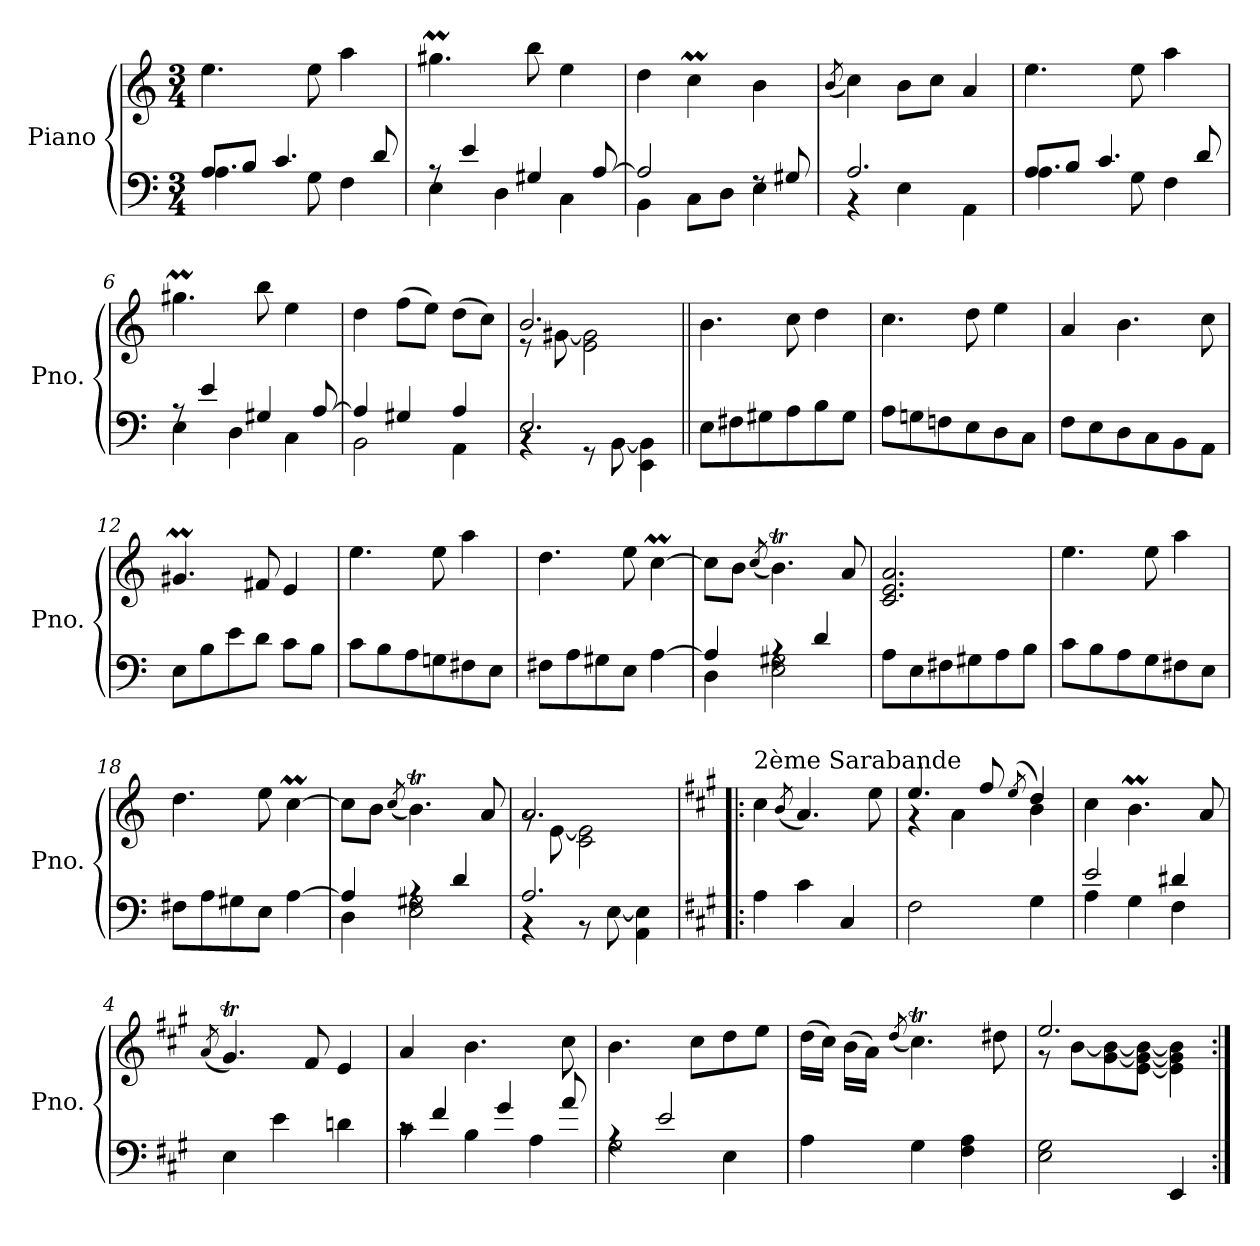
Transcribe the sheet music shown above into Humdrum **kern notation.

**kern	**kern
*part1	*part1
*staff2	*staff1
*I"Piano	*
*I'Pno.	*
*clefF4	*clefG2
*k[]	*k[]
*M3/4	*M3/4
*MM80	*MM80
=1	=1
!LO:N:head=solid	!
*^	*
8A/L	4.A\	4.ee\
8B/J	.	.
4.c/	.	.
.	8G\	8ee\
.	4F\	4aa\
8d/	.	.
=2	=2	=2
8rA	4E\	4.gg#Xm\
4e/	.	.
.	4D\	.
4G#X/	.	8bb\
.	4C\	4ee\
[8A/	.	.
=3	=3	=3
2A/]	4BB\	4dd\
.	8C\L	4ccM\
.	8D\J	.
8rF	4E\	4b\
8G#X/	.	.
=4	=4	=4
.	.	(<8qb/
2.A/	4rBB	4cc\)
.	4E\	8b\L
.	.	8cc\J
.	4AA\	4a/
!!LO:LB:g=z
=5	=5	=5
!LO:N:head=solid	!	!
8A/L	4.A\	4.ee\
8B/J	.	.
4.c/	.	.
.	8G\	8ee\
.	4F\	4aa\
8d/	.	.
=6	=6	=6
8rA	4E\	4.gg#Xm\
4e/	.	.
.	4D\	.
4G#X/	.	8bb\
.	4C\	4ee\
[8A/	.	.
=7	=7	=7
4A/]	2BB\	4dd\
4G#X/	.	(>8ff\L
.	.	8ee\J)
4A/	4AA\	(>8dd\L
.	.	8cc\J)
=8	=8	=8
*	*	*^
2.E/	4rBB	2.b/	8r
.	.	.	[8g#X\
.	8r	.	2e\ 2g#\]
.	[8BB\	.	.
.	4EE\ 4BB\]	.	.
*v	*v	*	*
*	*v	*v
=9||	=9||
8E\L	4.b\
8F#X\	.
8G#X\	.
8A\	8cc\
8B\	4dd\
8G#\J	.
!!LO:LB:g=z
=10	=10
8A\L	4.cc\
8Gn\	.
8Fn\	.
8E\	8dd\
8D\	4ee\
8C\J	.
=11	=11
8F\L	4a/
8E\	.
8D\	4.b\
8C\	.
8BB\	.
8AA\J	8cc\
=12	=12
8E\L	4.g#Xm/
8B\	.
8e\	.
8d\J	8f#X/
8c\L	4e/
8B\J	.
=13	=13
8c\L	4.ee\
8B\	.
8A\	.
8Gn\	8ee\
8F#X\	4aa\
8E\J	.
=14	=14
8F#X\L	4.dd\
8A\	.
8G#X\	.
8E\J	8ee\
[4A\	[4ccM\
!!LO:LB:g=z
=15	=15
*^	*
4A/]	4D\	8cc\L]
.	.	8b\J
.	.	(<8qcc/
4rA	2E\ 2G#X\	4.bt\)
4d/	.	.
.	.	8a/
*v	*v	*
=16	=16
8A\L	2.c/ 2.e/ 2.a/
8E\	.
8F#X\	.
8G#X\	.
8A\	.
8B\J	.
=17	=17
8c\L	4.ee\
8B\	.
8A\	.
8G\	8ee\
8F#X\	4aa\
8E\J	.
=18	=18
8F#X\L	4.dd\
8A\	.
8G#X\	.
8E\J	8ee\
[4A\	[4ccM\
=19	=19
*^	*
4A/]	4D\	8cc\L]
.	.	8b\J
.	.	(<8qcc/
4rA	2E\ 2G#X\	4.bt\)
4d/	.	.
.	.	8a/
=20	=20	=20
*	*	*^
2.A/	4r	2.a/	8rg
.	.	.	[8e\
.	8r	.	2c\ 2e\]
.	[8E\	.	.
.	4AA\ 4E\]	.	.
*v	*v	*	*
*	*v	*v
!!LO:LB:g=z
=1!|:	=1!|:
*k[f#c#g#]	*k[f#c#g#]
*	*MM70
*^	*
!	!	!LO:TX:a:t=2ème Sarabande
!LO:TX:a:t=2ème Sarabande	!	!
*v	*v	*
4A\	4cc#\
.	(<8qb/
4c#\	4.a/)
4C#/	.
.	8ee\
=2	=2
*	*^
2F#\	4.ee/	4r
.	.	4a\
.	8ff#/	.
.	(<8qee/	.
4G#\	4dd/)	4b\
*	*v	*v
=3	=3
*^	*
2e/	4A\	4cc#\
.	4G#\	4.bM\
4d#X/	4F#\	.
.	.	8a/
*v	*v	*
=4	=4
.	(<8qa/
4E\	4.g#t/)
4e\	.
.	8f#/
4dn\	4e/
=5	=5
*^	*
8rc	4c#\	4a/
4f#/	.	.
.	4B\	4.b\
4g#/	.	.
.	4A\	.
8a/	.	8cc#\
!!LO:PB:g=z
=6	=6	=6
4rA	2G#\	4.b\
2e/	.	.
.	.	8cc#\L
.	4E\	8dd\
.	.	8ee\J
*v	*v	*
=7	=7
4A\	(>16dd\LL
.	16cc#\JJ)
.	(>16b\LL
.	16a\JJ)
.	(<8qdd/
4G#\	4.cc#t\)
4F#\ 4A\	.
.	8dd#X\
=8	=8
*	*^
2E\ 2G#\	2.ee/	8r
.	.	[8b\L
.	.	[8g#\ 8b\_
.	.	[8e\ 8g#\_ 8b\_J
4EE/	.	4e\] 4g#\] 4b\]
*	*v	*v
=:|!	=:|!
*-	*-
